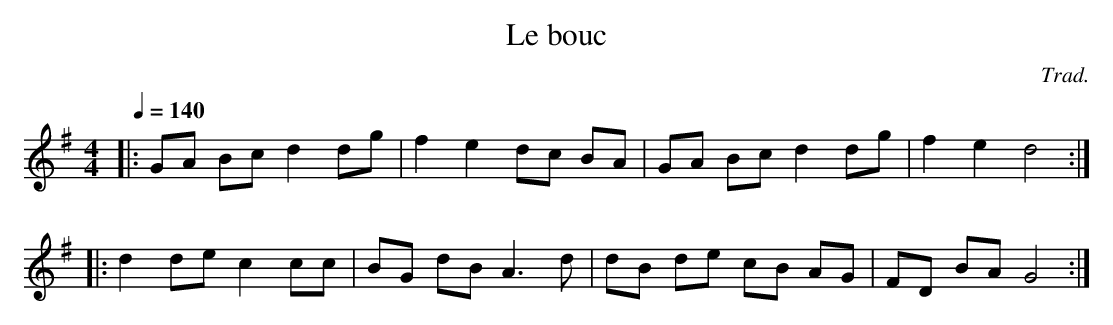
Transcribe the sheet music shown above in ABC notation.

X:1
T:Le bouc
C:Trad.
L:1/8
M:4/4
Q:1/4=140
K:Gmaj
|: GA Bc d2 dg | f2 e2 dc BA | GA Bc d2 dg | f2 e2 d4 ::
d2 de c2 cc | BG dB A3 d | dB de cB AG | FD BA G4 :|
